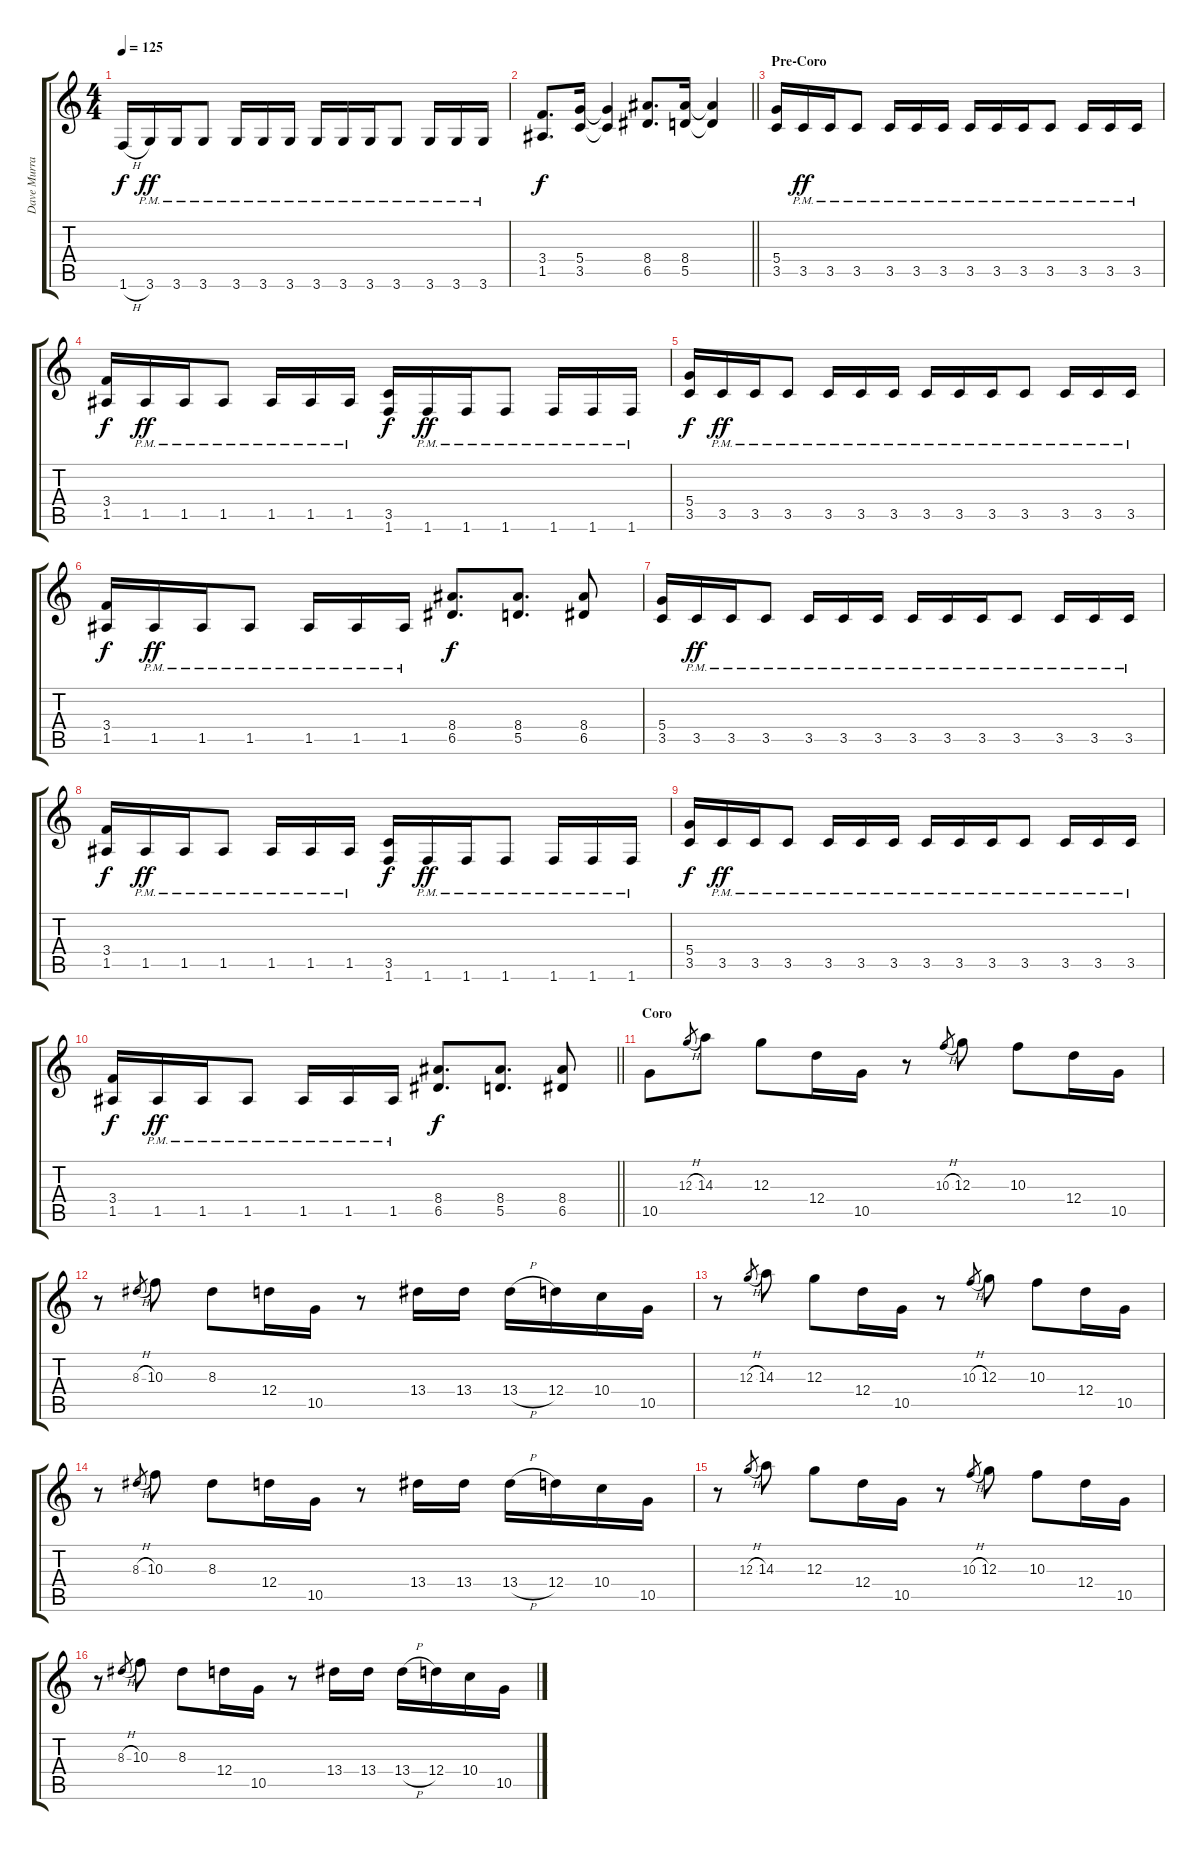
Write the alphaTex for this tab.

\track ("Dave Murray" "Dave Murra") {instrument overdrivenguitar}
\staff {score tabs}
\tuning (E4 B3 G3 D3 A2 E2) {hide}
\ts (4 4)
\tempo 125
\clef g2
\ks c
1.6{h}.16{dy f} 3.6{pm}.16{dy ff} 3.6{pm}.16 3.6{pm}.8 3.6{pm}.16 3.6{pm}.16 3.6{pm}.16 3.6{pm}.16 3.6{pm}.16 3.6{pm}.16 3.6{pm}.8 3.6{pm}.16 3.6{pm}.16 3.6{pm}.16 |
\barLineRight lightlight
(3.4 1.5).8{d dy f} (5.4 3.5).16 (5.4{t} 3.5{t}).4 (8.4 6.5).8{d} (8.4 5.5).16 (8.4{t} 5.5{t}).4 |
\section ("" "Pre-Coro")
(5.4 3.5).16 3.5{pm}.16{dy ff} 3.5{pm}.16 3.5{pm}.8 3.5{pm}.16 3.5{pm}.16 3.5{pm}.16 3.5{pm}.16 3.5{pm}.16 3.5{pm}.16 3.5{pm}.8 3.5{pm}.16 3.5{pm}.16 3.5{pm}.16 |
(3.4 1.5).16{dy f} 1.5{pm}.16{dy ff} 1.5{pm}.16 1.5{pm}.8 1.5{pm}.16 1.5{pm}.16 1.5{pm}.16 (3.5 1.6).16{dy f} 1.6{pm}.16{dy ff} 1.6{pm}.16 1.6{pm}.8 1.6{pm}.16 1.6{pm}.16 1.6{pm}.16 |
(5.4 3.5).16{dy f} 3.5{pm}.16{dy ff} 3.5{pm}.16 3.5{pm}.8 3.5{pm}.16 3.5{pm}.16 3.5{pm}.16 3.5{pm}.16 3.5{pm}.16 3.5{pm}.16 3.5{pm}.8 3.5{pm}.16 3.5{pm}.16 3.5{pm}.16 |
(3.4 1.5).16{dy f} 1.5{pm}.16{dy ff} 1.5{pm}.16 1.5{pm}.8 1.5{pm}.16 1.5{pm}.16 1.5{pm}.16 (8.4 6.5).8{d dy f} (8.4 5.5).8{d} (8.4 6.5).8 |
(5.4 3.5).16 3.5{pm}.16{dy ff} 3.5{pm}.16 3.5{pm}.8 3.5{pm}.16 3.5{pm}.16 3.5{pm}.16 3.5{pm}.16 3.5{pm}.16 3.5{pm}.16 3.5{pm}.8 3.5{pm}.16 3.5{pm}.16 3.5{pm}.16 |
(3.4 1.5).16{dy f} 1.5{pm}.16{dy ff} 1.5{pm}.16 1.5{pm}.8 1.5{pm}.16 1.5{pm}.16 1.5{pm}.16 (3.5 1.6).16{dy f} 1.6{pm}.16{dy ff} 1.6{pm}.16 1.6{pm}.8 1.6{pm}.16 1.6{pm}.16 1.6{pm}.16 |
(5.4 3.5).16{dy f} 3.5{pm}.16{dy ff} 3.5{pm}.16 3.5{pm}.8 3.5{pm}.16 3.5{pm}.16 3.5{pm}.16 3.5{pm}.16 3.5{pm}.16 3.5{pm}.16 3.5{pm}.8 3.5{pm}.16 3.5{pm}.16 3.5{pm}.16 |
\barLineRight lightlight
(3.4 1.5).16{dy f} 1.5{pm}.16{dy ff} 1.5{pm}.16 1.5{pm}.8 1.5{pm}.16 1.5{pm}.16 1.5{pm}.16 (8.4 6.5).8{d dy f} (8.4 5.5).8{d} (8.4 6.5).8 |
\section ("" "Coro")
10.5.8 12.3{h}.8{gr} 14.3.8 12.3.8 12.4.16 10.5.16 r.8 10.3{h}.8{gr} 12.3.8 10.3.8 12.4.16 10.5.16 |
r.8 8.3{h}.8{gr} 10.3.8 8.3.8 12.4.16 10.5.16 r.8 13.4.16 13.4.16 13.4{h}.16 12.4.16 10.4.16 10.5.16 |
r.8 12.3{h}.8{gr} 14.3.8 12.3.8 12.4.16 10.5.16 r.8 10.3{h}.8{gr} 12.3.8 10.3.8 12.4.16 10.5.16 |
r.8 8.3{h}.8{gr} 10.3.8 8.3.8 12.4.16 10.5.16 r.8 13.4.16 13.4.16 13.4{h}.16 12.4.16 10.4.16 10.5.16 |
r.8 12.3{h}.8{gr} 14.3.8 12.3.8 12.4.16 10.5.16 r.8 10.3{h}.8{gr} 12.3.8 10.3.8 12.4.16 10.5.16 |
r.8 8.3{h}.8{gr} 10.3.8 8.3.8 12.4.16 10.5.16 r.8 13.4.16 13.4.16 13.4{h}.16 12.4.16 10.4.16 10.5.16
